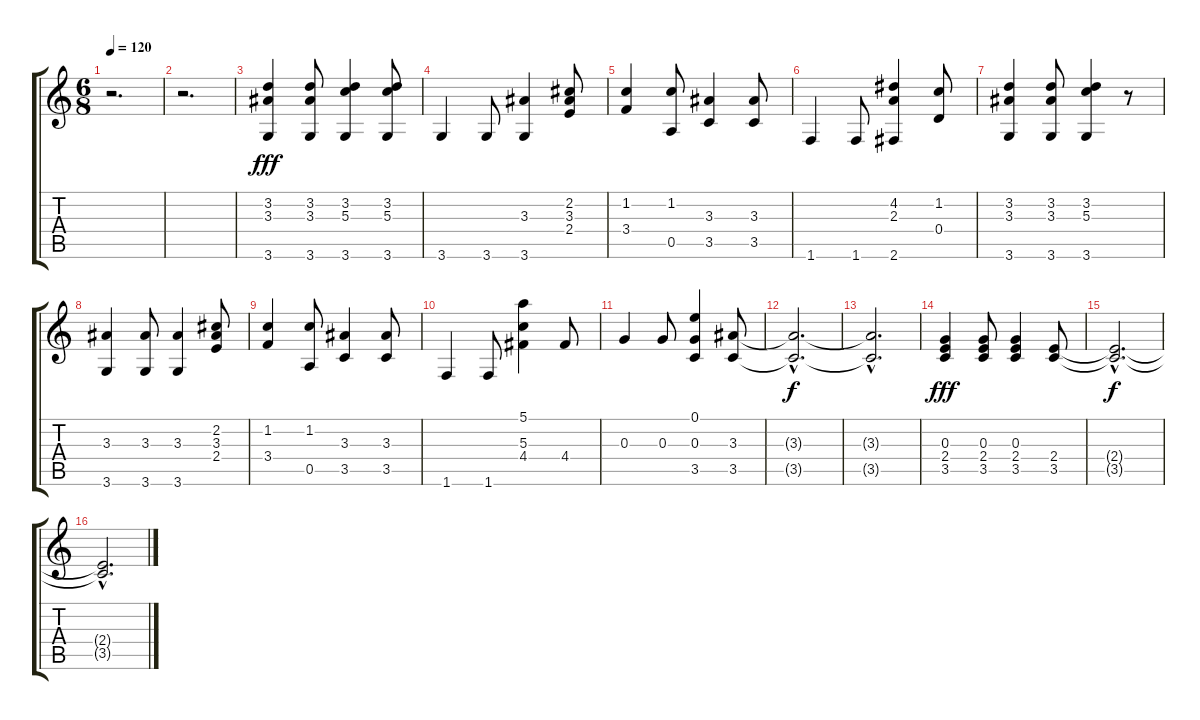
\track "" {instrument acousticguitarnylon}
\staff {score tabs}
\tuning (E4 B3 G3 D3 A2 E2) {hide}
\ts (6 8)
\tempo 120
\clef g2
\ks c
r.2{d dy fff} |
r.2{d} |
(3.2 3.3 3.6).4 (3.2 3.3 3.6).8 (3.2 5.3 3.6).4 (3.2 5.3 3.6).8 |
3.6.4 3.6.8 (3.3 3.6).4 (2.2 3.3 2.4).8 |
(1.2 3.4).4 (1.2 0.5).8 (3.3 3.5).4 (3.3 3.5).8 |
1.6.4 1.6.8 (4.2 2.3 2.6).4 (1.2 0.4).8 |
(3.2 3.3 3.6).4 (3.2 3.3 3.6).8 (3.2 5.3 3.6).4 r.8 |
(3.3 3.6).4 (3.3 3.6).8 (3.3 3.6).4 (2.2 3.3 2.4).8 |
(1.2 3.4).4 (1.2 0.5).8 (3.3 3.5).4 (3.3 3.5).8 |
1.6.4 1.6.8 (5.1 5.3 4.4).4 4.4.8 |
0.3.4 0.3.8 (0.1 0.3 3.5).4 (3.3 3.5).8 |
(3.3{hac t} 3.5{hac t}).2{d dy f} |
(3.3{hac t} 3.5{hac t}).2{d} |
(0.3 2.4 3.5).4{dy fff} (0.3 2.4 3.5).8 (0.3 2.4 3.5).4 (2.4 3.5).8 |
(2.4{hac t} 3.5{hac t}).2{d dy f} |
(2.4{hac t} 3.5{hac t}).2{d}
